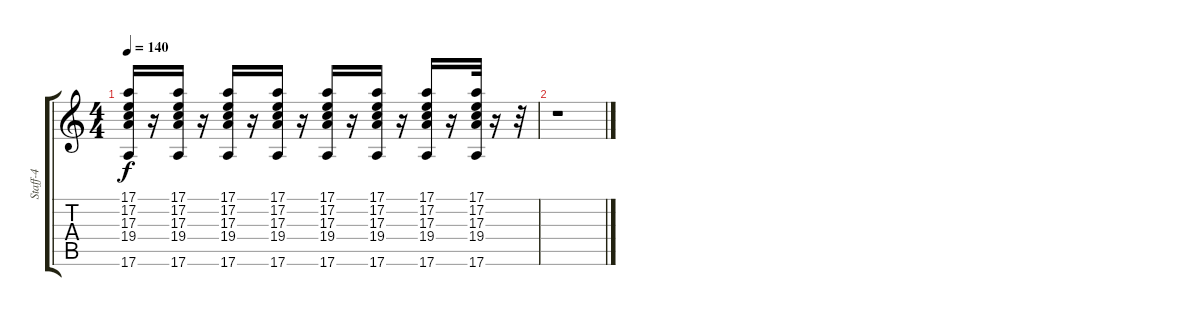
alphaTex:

\track ("Staff-4" "Staff-4") {instrument stringensemble1}
\staff {score tabs}
\tuning (E4 B3 G3 D3 A2 E2) {hide}
\ts (4 4)
\tempo 140
\clef g2
\ks c
(17.1 17.2 17.3 19.4 17.6).16{dy f} r.16 (17.1 17.2 17.3 19.4 17.6).16 r.16 (17.1 17.2 17.3 19.4 17.6).16 r.16 (17.1 17.2 17.3 19.4 17.6).16 r.16 (17.1 17.2 17.3 19.4 17.6).16 r.16 (17.1 17.2 17.3 19.4 17.6).16 r.16 (17.1 17.2 17.3 19.4 17.6).16 r.16 (17.1 17.2 17.3 19.4 17.6).32 r.16 r.32 |
r.1
